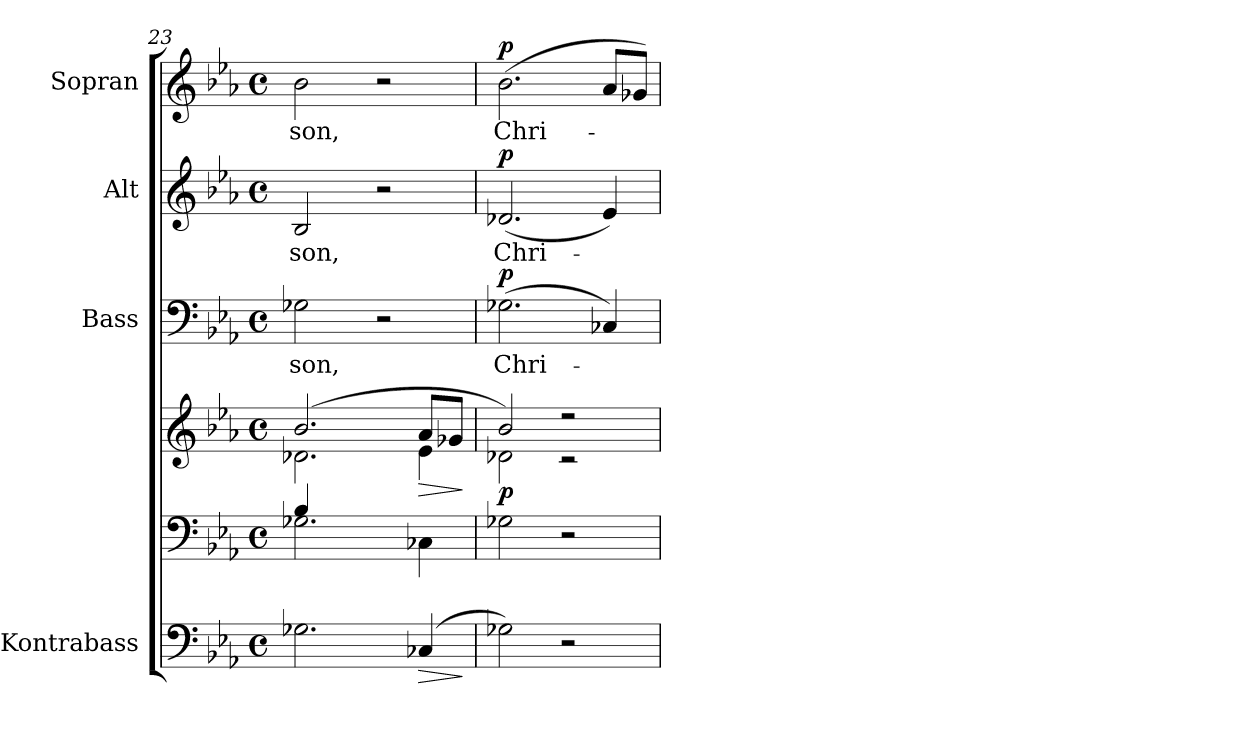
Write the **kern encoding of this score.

**kern	**dynam	**kern	**kern	**dynam	**kern	**text	**dynam	**kern	**text	**dynam	**kern	**text	**dynam
*part5	*part5	*part4	*part4	*part4	*part3	*part3	*part3	*part2	*part2	*part2	*part1	*part1	*part1
*staff6	*staff6	*staff5	*staff4	*staff4/5	*staff3	*staff3	*staff3	*staff2	*staff2	*staff2	*staff1	*staff1	*staff1
*I"Kontrabass	*	*	*	*	*I"Bass	*	*	*I"Alt	*	*	*I"Sopran	*	*
*I'Kb.	*	*	*	*	*I'B.	*	*	*I'A.	*	*	*I'S.	*	*
*clefF4	*	*clefF4	*clefG2	*	*clefF4	*	*	*clefG2	*	*	*clefG2	*	*
*ITrd7c12	*	*	*	*	*	*	*	*	*	*	*	*	*
*k[b-e-a-]	*	*k[b-e-a-]	*k[b-e-a-]	*	*k[b-e-a-]	*	*	*k[b-e-a-]	*	*	*k[b-e-a-]	*	*
*E-:	*	*E-:	*E-:	*	*E-:	*	*	*E-:	*	*	*E-:	*	*
*M4/4	*	*M4/4	*M4/4	*	*M4/4	*	*	*M4/4	*	*	*M4/4	*	*
*met(c)	*	*met(c)	*met(c)	*	*met(c)	*	*	*met(c)	*	*	*met(c)	*	*
=23	=23	=23	=23	=23	=23	=23	=23	=23	=23	=23	=23	=23	=23
*	*	*^	*^	*	*	*	*	*	*	*	*	*	*
!	!	!	!	!	!	!	!	!LO:LY:b	!	!	!LO:LY:b	!	!	!LO:LY:b	!
2.GG-X\	.	4B-/	2.G-X\	(2.b-/	2.d-X\	.	2G-X\	-son,	.	2B-/	-son,	.	2b-\	-son,	.
.	.	2.ryy	.	.	.	.	.	.	.	.	.	.	.	.	.
.	.	.	.	.	.	.	2r	.	.	2r	.	.	2r	.	.
!	!LO:HP:b	!	!	!	!	!LO:HP:b	!	!	!	!	!	!	!	!	!
(4CC-X/	>	.	4C-X\	8a-/L	4e-\	>	.	.	.	.	.	.	.	.	.
.	.	.	.	8g-X/J	.	.	.	.	.	.	.	.	.	.	.
*	*	*v	*v	*	*	*	*	*	*	*	*	*	*	*	*
*	*	*	*v	*v	*	*	*	*	*	*	*	*	*	*
.	]	.	.	]	.	.	.	.	.	.	.	.	.
=24	=24	=24	=24	=24	=24	=24	=24	=24	=24	=24	=24	=24	=24
*	*	*	*^	*	*	*	*	*	*	*	*	*	*
!	!	!	!	!	!LO:DY:b	!	!LO:LY:b	!LO:DY:a	!	!LO:LY:b	!LO:DY:a	!	!LO:LY:b	!LO:DY:a
2GG-X\)	.	2G-X\	2b-/)	2d-X\	p	(>2.G-X\	Chri-	p	(<2.d-X/	Chri-	p	(>2.b-\	Chri-	p
2r	.	2r	2r	2r	.	.	.	.	.	.	.	.	.	.
.	.	.	.	.	.	4C-X/)	.	.	4e-/)	.	.	8a-/L	.	.
.	.	.	.	.	.	.	.	.	.	.	.	8g-X/J)	.	.
*	*	*	*v	*v	*	*	*	*	*	*	*	*	*	*
=	=	=	=	=	=	=	=	=	=	=	=	=	=
*-	*-	*-	*-	*-	*-	*-	*-	*-	*-	*-	*-	*-	*-
